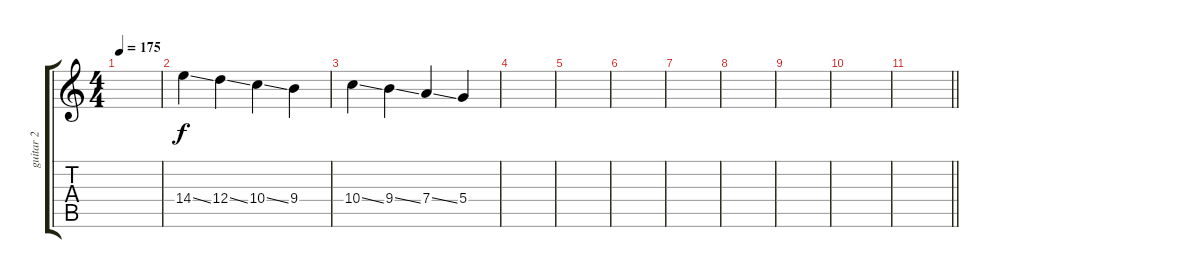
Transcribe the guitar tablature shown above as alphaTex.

\track ("guitar 2" "guitar 2") {instrument electricguitarjazz}
\staff {score tabs}
\tuning (E4 B3 G3 D3 A2 E2) {hide}
\ts (4 4)
\tempo 175
\clef g2
\ks c
|
14.4{ss}.4{instrument overdrivenguitar} 12.4{ss}.4 10.4{ss}.4 9.4.4 |
10.4{ss}.4 9.4{ss}.4 7.4{ss}.4 5.4.4 |
|
|
|
|
|
|
|
\barLineRight lightlight
